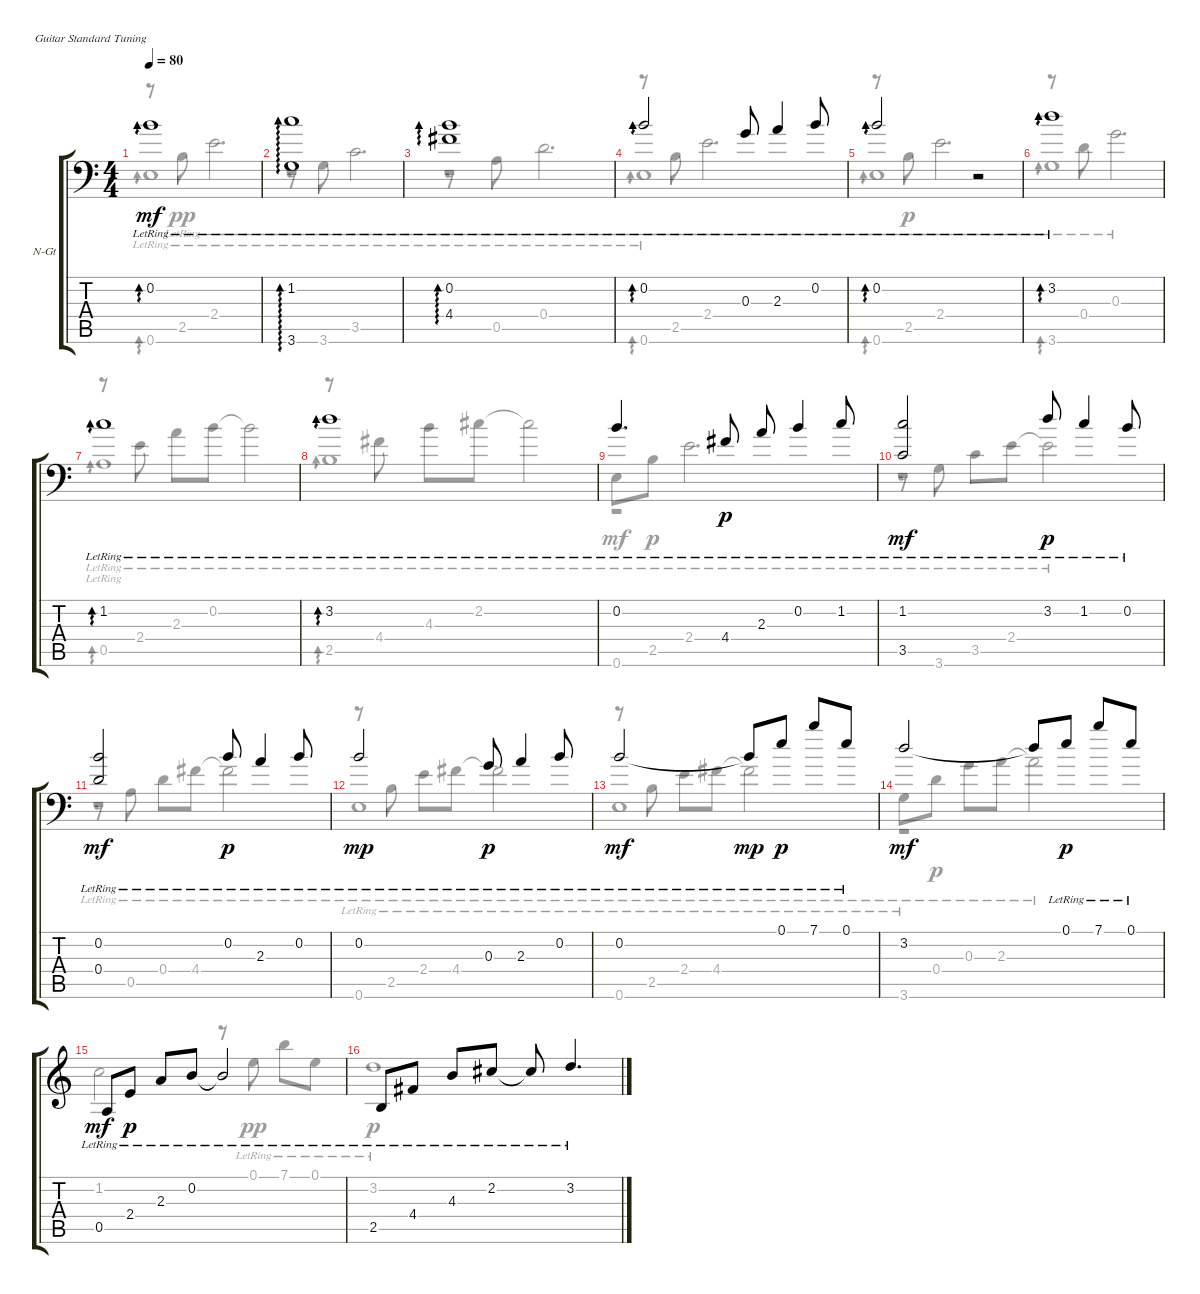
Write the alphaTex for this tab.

\defaultSystemsLayout 4
\bracketExtendMode groupsimilarinstruments
\firstSystemTrackNameOrientation horizontal
\otherSystemsTrackNameOrientation horizontal
\track ("Nylon Guitar" "N-Gt") {instrument acousticguitarnylon}
\staff {score tabs}
\tuning (E4 B3 G3 D3 A2 E2)
\voice
\ts (4 4)
\tempo 80
\clef f4
\ks c
0.2{lr}.1{ad 0 dy mf instrument acousticguitarnylon} |
(1.2{lr} 3.6).1{ad 0} |
(0.2{lr} 4.4{lr}).1{ad 0} |
0.2{lr}.2{ad 0} 0.3{lr}.8 2.3{lr}.4 0.2{lr}.8 |
0.2{lr}.2{ad 0} r.2 |
3.2{lr}.1{ad 0} |
1.2{lr}.1{ad 0} |
3.2{lr}.1{ad 0} |
0.2{lr}.4{d} 4.4{lr}.8{dy p} 2.3{lr}.8 0.2{lr}.4 1.2{lr}.8 |
(1.2{lr} 3.5).2{dy mf} 3.2{lr}.8{dy p} 1.2{lr}.4 0.2{lr}.8 |
(0.2{lr} 0.4).2{dy mf} 0.2{lr}.8{dy p} 2.3{lr}.4 0.2{lr}.8 |
0.2{lr}.2{dy mp} 0.3{lr}.8{dy p} 2.3{lr}.4 0.2{lr}.8 |
0.2{lr}.2{dy mf} 0.2{lr t}.8{dy mp} 0.1{lr}.8{dy p} 7.1{lr}.8 0.1{lr}.8 |
3.2.2{dy mf} 3.2{t}.8 0.1{lr}.8{dy p} 7.1{lr}.8 0.1{lr}.8 |
\clef g2
0.5{lr}.8{dy mf} 2.4{lr}.8{dy p} 2.3{lr}.8 0.2{lr}.8 0.2{lr t}.2 |
2.5{lr}.8 4.4{lr}.8 4.3{lr}.8 2.2{lr}.8 2.2{lr t}.8 3.2{lr}.4{d}
\voice
\clef f4
\ottava regular
\simile none
\ks c
r.8{ad 0 dy pp} 2.5{lr}.8 2.4{lr}.2{d} |
r.8{ad 0} 3.6{lr}.8 3.5{lr}.2{d} |
r.8{ad 0} 0.5{lr}.8 0.4{lr}.2{d} |
r.8{ad 0} 2.5{lr}.8 2.4{lr}.2{d} |
r.8{ad 0} 2.5{lr}.8{dy p} 2.4{lr}.2{d} |
r.8{ad 0} 0.4{lr}.8 0.3{lr}.2{d} |
r.8{ad 0} 2.4{lr}.8 2.3{lr}.8 0.2{lr}.8 0.2{lr t}.2 |
r.8{ad 0} 4.4{lr}.8 4.3{lr}.8 2.2{lr}.8 2.2{lr t}.2 |
0.6{lr}.8{dy mf} 2.5{lr}.8{dy p} 2.4{lr}.2{d} |
r.8 3.6{lr}.8 3.5{lr}.8 2.4{lr}.8 2.4{lr t}.2 |
r.8 0.5{lr}.8 0.4{lr}.8 4.4{lr}.8 4.4{lr t}.2 |
r.8 2.5{lr}.8 2.4{lr}.8 4.4{lr}.8 4.4{lr t}.2 |
r.8 2.5{lr}.8 2.4{lr}.8 4.4{lr}.8 4.4{lr t}.2 |
3.6{lr}.8{dy mf} 0.4{lr}.8{dy p} 0.3{lr}.8 2.3{lr}.8 2.3{lr t}.2 |
\clef g2
1.2.2{dy mf} r.8 0.1{lr}.8{dy pp} 7.1{lr}.8 0.1{lr}.8 |
3.2{lr}.1{dy p}
\voice
\clef f4
\ottava regular
\simile none
\ks c
0.6{lr}.1{ad 0 dy mf} |
r.1{ad 0} |
r.1{ad 0} |
0.6{lr}.1{ad 0} |
0.6.1{ad 0} |
3.6.1{ad 0} |
0.5{lr}.1{ad 0} |
2.5.1{ad 0} |
r.1 |
r.1 |
r.1 |
0.6{lr}.1{dy mp} |
0.6{lr}.1{dy mf} |
r.1 |
\clef g2
|
